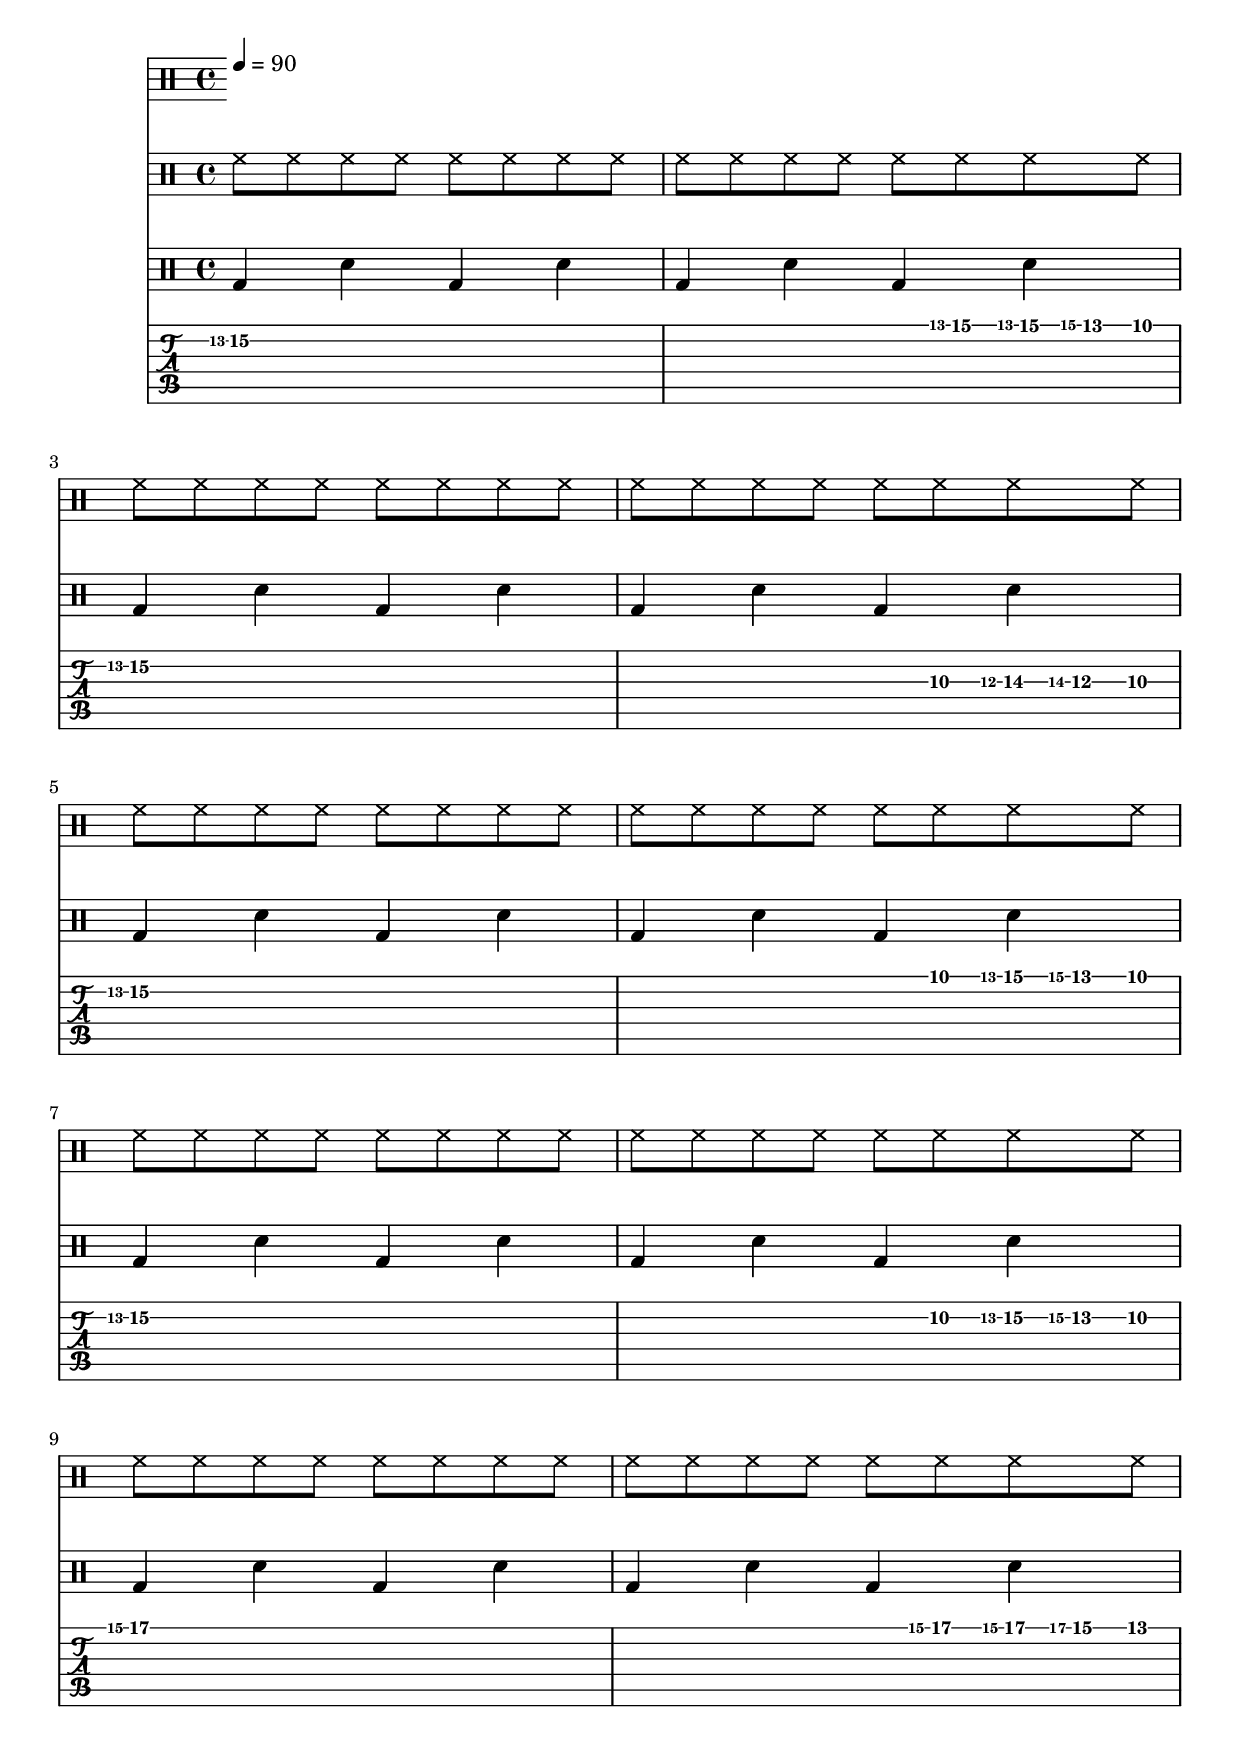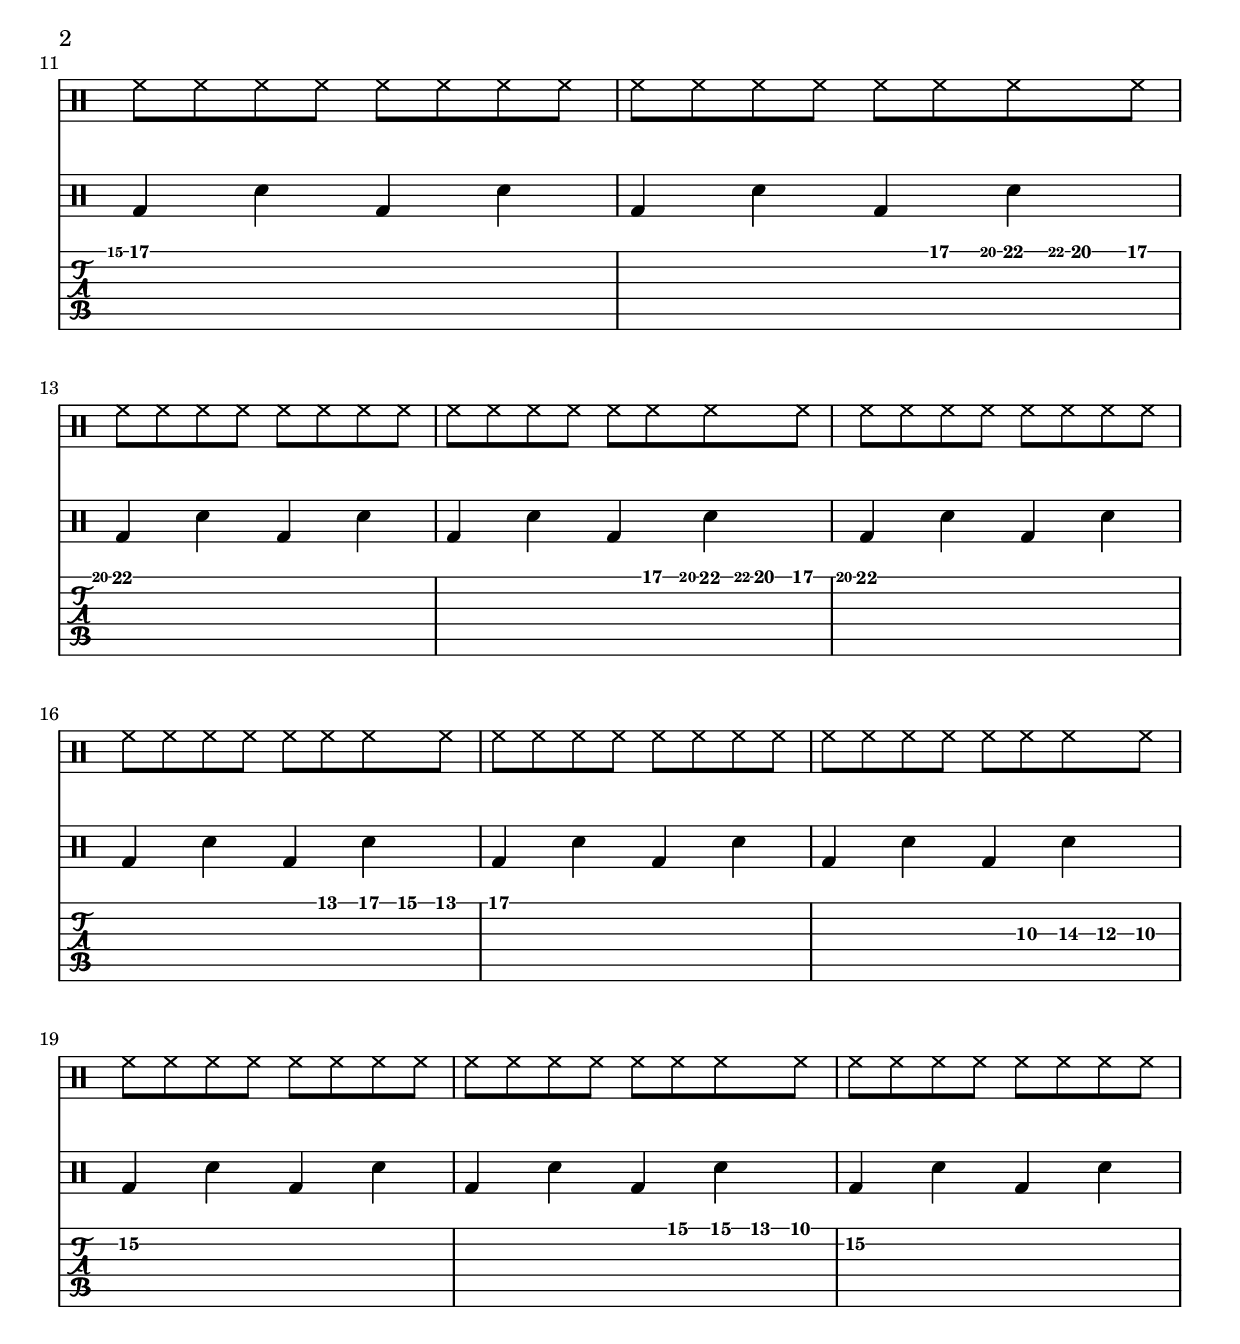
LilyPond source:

\version "2.22.0"


\version "2.22.1"
song_tempo = 90

\include "../../common/macros.ly"

ma = {

  d8 d8 c'8 b8~ b8 d8 c'8 a8~

}

mb = {

  a8 b16 r16 r4 r2

}



rhythm = {
  \ma | \mb | \ma |  \mb |
  \ma | \mb | \ma |  \mb |
  \ma | \mb | \ma |  \mb |
}

lead = {
  \relative c'' {
    \override Score.SpacingSpanner.shortest-duration-space = #4.0

    % mes 1
    %\grace c8\2^\markup { \char ##x2197   }
    %d1\2^\markup { \char ##x2197 }
    \mypull c8\2 d1\2
    |
    % mes 2
    r2
    r8
    %g8\1^\markup { \char ##x2197  }
    \mypull f16 g8
    %g16\1^\markup { \char ##x2197  }
    \mypull f16 g16
    \myrelease g16\1 f16\1
    d8\1
    |
    % mes 3
    \mypull c16\2 d1\2
    |
    % mes 4
    r2
    r8
    f,8\3
    \mypull g16\3 a16\3
    \myrelease a16\3 g16\3
    f8\3
    |
    % mes 5
    \mypull c'16\2 d1\2
    |
    % mes 6
    r2
    r8
    d8\1
    \mypull f16\1 g16\1
    \myrelease g16\1 f16\1
    d8\1
    |
    % mes 7
    \mypull c16\2 d1\2
    |
    % mes 8
    r2
    r8
    a8\2
    \mypull c16\2 d16\2
    \myrelease d16\2 c16\2
    a8\2
    |
    % mes 9
    \mypull g'16\1 a1\1
    |
    % mes 10
    r2
    r8
    \mypull g16\1 a8\1
    \mypull g16\1 a16\1
    \myrelease a16\1 g16\1
    f8\1
    |
    % mes 11
    \mypull g16\1 a1\1
    |
    % mes 12
    r2
    r8
    a8\1
    \mypull c16\1 d16\1
    \myrelease d16\1 c16\1
    a8\1
    |
    % mes 13
    \mypull c16\1 d1\1
    |
    % mes 14
    r2
    r8
    a8\1
    \mypull c16\1 d16\1
    \myrelease d16\1 c16\1
    a8\1
    % mes 15
    \mypull c16\1 d1\1
    % mes 16
    r2
    r8
    f,8\1
    a16\1
    g16\1
    f8\1
    % mes 17
    a1\1
    % mes 18
    r2
    r8
    f,8\3
    a16\3
    g16\3
    f8\3
    % mes 19
    d'1\2
    % mes 20
    r2
    r8
    g8\1
    g16\1
    f16\1
    d8\1
    % mes 21
    d1\2

  }
}

drumbar =  \drummode {  bd4 sn4  bd4 sn4 }

drumbars = {
  \drumbar |   \drumbar |  \drumbar |  \drumbar |
  \drumbar |   \drumbar |  \drumbar |  \drumbar |
  \drumbar |   \drumbar |  \drumbar |  \drumbar |
  \drumbar |   \drumbar |  \drumbar |  \drumbar |
  \drumbar |   \drumbar |  \drumbar |  \drumbar |
  \drumbar

}


drumbarhh =  \drummode {
  hihat8
  hihat8
  hihat8
  hihat8
  hihat8
  hihat8
  hihat8
  hihat8
}

drumbarshh = {
  \drumbarhh |  \drumbarhh |  \drumbarhh |  \drumbarhh |
  \drumbarhh |  \drumbarhh |  \drumbarhh |  \drumbarhh |
  \drumbarhh |  \drumbarhh |  \drumbarhh |  \drumbarhh |
  \drumbarhh |  \drumbarhh |  \drumbarhh |  \drumbarhh |
  \drumbarhh |  \drumbarhh |  \drumbarhh |  \drumbarhh |
  \drumbarhh

}



\score {

  <<

    \new DrumStaff
      \tempo 4 = \song_tempo
      <<
           \new DrumVoice {  \drumbarshh }
           \new DrumVoice {  \drumbars }
      >>	



    %\new Staff {
    %  \rhythm
    %}

    \new TabStaff {
        %instrumentName = "Jazz guitar"	
       %InstrumentName = "Electric guitar"
       \set 	Staff.midiInstrument = "electric guitar (clean)"
      %\tabFullNotation
      \lead
    }


  >>
  
  \layout{}

  \midi {
  \tempo 4 = \song_tempo
  }

}
